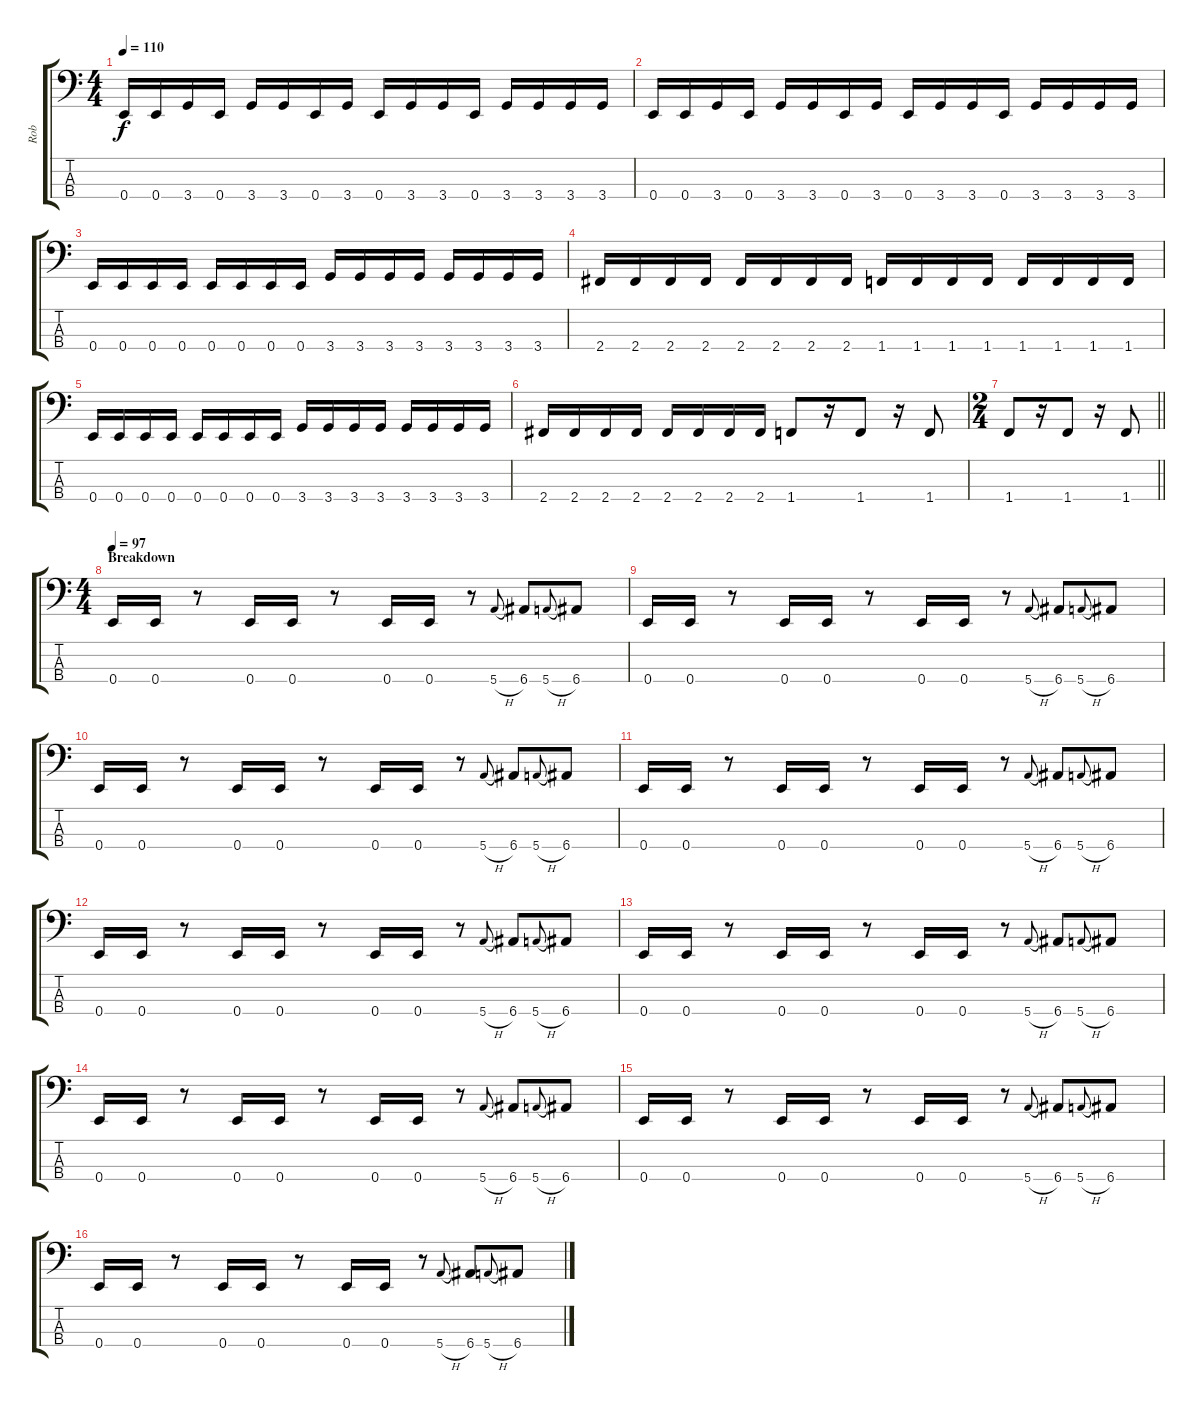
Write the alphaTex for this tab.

\track ("Rob" "Rob") {instrument electricbassfinger}
\staff {score tabs}
\tuning (G2 D2 A1 E1) {hide}
\ts (4 4)
\tempo 110
\clef f4
\ks c
0.4.16{dy f} 0.4.16 3.4.16 0.4.16 3.4.16 3.4.16 0.4.16 3.4.16 0.4.16 3.4.16 3.4.16 0.4.16 3.4.16 3.4.16 3.4.16 3.4.16 |
0.4.16 0.4.16 3.4.16 0.4.16 3.4.16 3.4.16 0.4.16 3.4.16 0.4.16 3.4.16 3.4.16 0.4.16 3.4.16 3.4.16 3.4.16 3.4.16 |
0.4.16 0.4.16 0.4.16 0.4.16 0.4.16 0.4.16 0.4.16 0.4.16 3.4.16 3.4.16 3.4.16 3.4.16 3.4.16 3.4.16 3.4.16 3.4.16 |
2.4.16 2.4.16 2.4.16 2.4.16 2.4.16 2.4.16 2.4.16 2.4.16 1.4.16 1.4.16 1.4.16 1.4.16 1.4.16 1.4.16 1.4.16 1.4.16 |
0.4.16 0.4.16 0.4.16 0.4.16 0.4.16 0.4.16 0.4.16 0.4.16 3.4.16 3.4.16 3.4.16 3.4.16 3.4.16 3.4.16 3.4.16 3.4.16 |
2.4.16 2.4.16 2.4.16 2.4.16 2.4.16 2.4.16 2.4.16 2.4.16 1.4.8 r.16 1.4.8 r.16 1.4.8 |
\ts (2 4)
\barLineRight lightlight
1.4.8 r.16 1.4.8 r.16 1.4.8 |
\ts (4 4)
\section ("" "Breakdown")
\tempo 97
0.4.16 0.4.16 r.8 0.4.16 0.4.16 r.8 0.4.16 0.4.16 r.8 5.4{h}.8{gr onbeat} 6.4.8 5.4{h}.8{gr onbeat} 6.4.8 |
0.4.16 0.4.16 r.8 0.4.16 0.4.16 r.8 0.4.16 0.4.16 r.8 5.4{h}.8{gr onbeat} 6.4.8 5.4{h}.8{gr onbeat} 6.4.8 |
0.4.16 0.4.16 r.8 0.4.16 0.4.16 r.8 0.4.16 0.4.16 r.8 5.4{h}.8{gr onbeat} 6.4.8 5.4{h}.8{gr onbeat} 6.4.8 |
0.4.16 0.4.16 r.8 0.4.16 0.4.16 r.8 0.4.16 0.4.16 r.8 5.4{h}.8{gr onbeat} 6.4.8 5.4{h}.8{gr onbeat} 6.4.8 |
0.4.16 0.4.16 r.8 0.4.16 0.4.16 r.8 0.4.16 0.4.16 r.8 5.4{h}.8{gr onbeat} 6.4.8 5.4{h}.8{gr onbeat} 6.4.8 |
0.4.16 0.4.16 r.8 0.4.16 0.4.16 r.8 0.4.16 0.4.16 r.8 5.4{h}.8{gr onbeat} 6.4.8 5.4{h}.8{gr onbeat} 6.4.8 |
0.4.16 0.4.16 r.8 0.4.16 0.4.16 r.8 0.4.16 0.4.16 r.8 5.4{h}.8{gr onbeat} 6.4.8 5.4{h}.8{gr onbeat} 6.4.8 |
0.4.16 0.4.16 r.8 0.4.16 0.4.16 r.8 0.4.16 0.4.16 r.8 5.4{h}.8{gr onbeat} 6.4.8 5.4{h}.8{gr onbeat} 6.4.8 |
0.4.16 0.4.16 r.8 0.4.16 0.4.16 r.8 0.4.16 0.4.16 r.8 5.4{h}.8{gr onbeat} 6.4.8 5.4{h}.8{gr onbeat} 6.4.8
